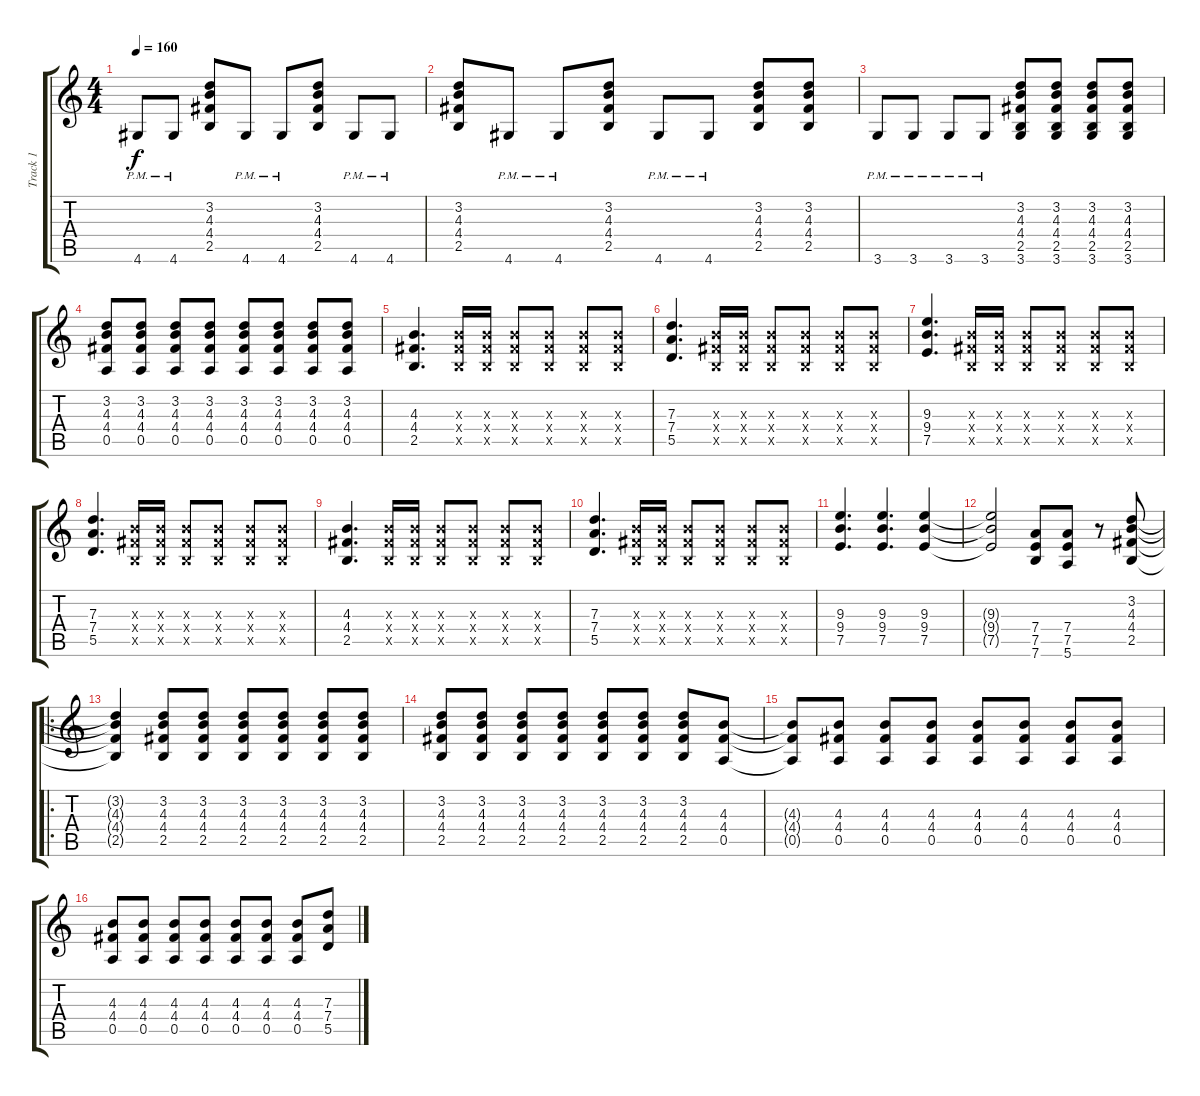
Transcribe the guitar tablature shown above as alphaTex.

\track ("Track 1" "Track 1") {instrument overdrivenguitar}
\staff {score tabs}
\tuning (E4 B3 G3 D3 A2 E2) {hide}
\ts (4 4)
\tempo 160
\clef g2
\ks c
4.6{pm}.8{dy f} 4.6{pm}.8 (3.2 4.3 4.4 2.5).8 4.6{pm}.8 4.6{pm}.8 (3.2 4.3 4.4 2.5).8 4.6{pm}.8 4.6{pm}.8 |
(3.2 4.3 4.4 2.5).8 4.6{pm}.8 4.6{pm}.8 (3.2 4.3 4.4 2.5).8 4.6{pm}.8 4.6{pm}.8 (3.2 4.3 4.4 2.5).8 (3.2 4.3 4.4 2.5).8 |
3.6{pm}.8 3.6{pm}.8 3.6{pm}.8 3.6{pm}.8 (3.2 4.3 4.4 2.5 3.6).8 (3.2 4.3 4.4 2.5 3.6).8 (3.2 4.3 4.4 2.5 3.6).8 (3.2 4.3 4.4 2.5 3.6).8 |
(3.2 4.3 4.4 0.5).8 (3.2 4.3 4.4 0.5).8 (3.2 4.3 4.4 0.5).8 (3.2 4.3 4.4 0.5).8 (3.2 4.3 4.4 0.5).8 (3.2 4.3 4.4 0.5).8 (3.2 4.3 4.4 0.5).8 (3.2 4.3 4.4 0.5).8 |
(4.3 4.4 2.5).4{d} (4.3{x} 4.4{x} 2.5{x}).16 (4.3{x} 4.4{x} 2.5{x}).16 (4.3{x} 4.4{x} 2.5{x}).8 (4.3{x} 4.4{x} 2.5{x}).8 (4.3{x} 4.4{x} 2.5{x}).8 (4.3{x} 4.4{x} 2.5{x}).8 |
(7.3 7.4 5.5).4{d} (4.3{x} 4.4{x} 2.5{x}).16 (4.3{x} 4.4{x} 2.5{x}).16 (4.3{x} 4.4{x} 2.5{x}).8 (4.3{x} 4.4{x} 2.5{x}).8 (4.3{x} 4.4{x} 2.5{x}).8 (4.3{x} 4.4{x} 2.5{x}).8 |
(9.3 9.4 7.5).4{d} (4.3{x} 4.4{x} 2.5{x}).16 (4.3{x} 4.4{x} 2.5{x}).16 (4.3{x} 4.4{x} 2.5{x}).8 (4.3{x} 4.4{x} 2.5{x}).8 (4.3{x} 4.4{x} 2.5{x}).8 (4.3{x} 4.4{x} 2.5{x}).8 |
(7.3 7.4 5.5).4{d} (4.3{x} 4.4{x} 2.5{x}).16 (4.3{x} 4.4{x} 2.5{x}).16 (4.3{x} 4.4{x} 2.5{x}).8 (4.3{x} 4.4{x} 2.5{x}).8 (4.3{x} 4.4{x} 2.5{x}).8 (4.3{x} 4.4{x} 2.5{x}).8 |
(4.3 4.4 2.5).4{d} (4.3{x} 4.4{x} 2.5{x}).16 (4.3{x} 4.4{x} 2.5{x}).16 (4.3{x} 4.4{x} 2.5{x}).8 (4.3{x} 4.4{x} 2.5{x}).8 (4.3{x} 4.4{x} 2.5{x}).8 (4.3{x} 4.4{x} 2.5{x}).8 |
(7.3 7.4 5.5).4{d} (4.3{x} 4.4{x} 2.5{x}).16 (4.3{x} 4.4{x} 2.5{x}).16 (4.3{x} 4.4{x} 2.5{x}).8 (4.3{x} 4.4{x} 2.5{x}).8 (4.3{x} 4.4{x} 2.5{x}).8 (4.3{x} 4.4{x} 2.5{x}).8 |
(9.3 9.4 7.5).4{d} (9.3 9.4 7.5).4{d} (9.3 9.4 7.5).4 |
(9.3{t} 9.4{t} 7.5{t}).2 (7.4 7.5 7.6).8 (7.4 7.5 5.6).8 r.8 (3.2 4.3 4.4 2.5).8 |
\ro
(3.2{t} 4.3{t} 4.4{t} 2.5{t}).4 (3.2 4.3 4.4 2.5).8 (3.2 4.3 4.4 2.5).8 (3.2 4.3 4.4 2.5).8 (3.2 4.3 4.4 2.5).8 (3.2 4.3 4.4 2.5).8 (3.2 4.3 4.4 2.5).8 |
(3.2 4.3 4.4 2.5).8 (3.2 4.3 4.4 2.5).8 (3.2 4.3 4.4 2.5).8 (3.2 4.3 4.4 2.5).8 (3.2 4.3 4.4 2.5).8 (3.2 4.3 4.4 2.5).8 (3.2 4.3 4.4 2.5).8 (4.3 4.4 0.5).8 |
(4.3{t} 4.4{t} 0.5{t}).8 (4.3 4.4 0.5).8 (4.3 4.4 0.5).8 (4.3 4.4 0.5).8 (4.3 4.4 0.5).8 (4.3 4.4 0.5).8 (4.3 4.4 0.5).8 (4.3 4.4 0.5).8 |
(4.3 4.4 0.5).8 (4.3 4.4 0.5).8 (4.3 4.4 0.5).8 (4.3 4.4 0.5).8 (4.3 4.4 0.5).8 (4.3 4.4 0.5).8 (4.3 4.4 0.5).8 (7.3 7.4 5.5).8
